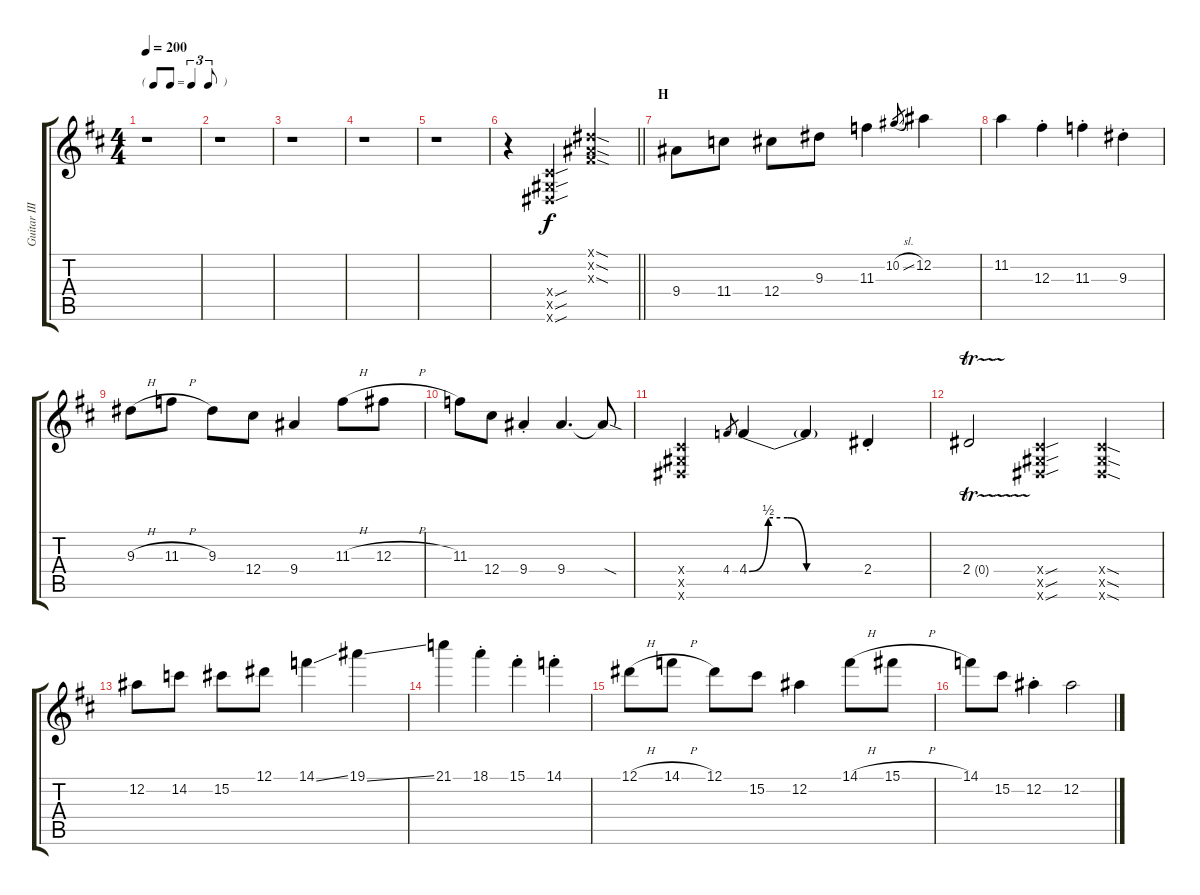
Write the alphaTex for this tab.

\track ("Guitar III(Sakito)" "Guitar III") {instrument distortionguitar}
\staff {score tabs}
\tuning (Eb4 Bb3 Gb3 Db3 Ab2 Eb2) {hide}
\ts (4 4)
\tf triplet8th
\tempo 200
\clef g2
\ks d
r.1{dy f} |
r.1 |
r.1 |
r.1 |
r.1 |
\barLineRight lightlight
r.4 (0.4{sou x} 0.5{sou x} 0.6{sou x}).4 (0.1{sod x} 0.2{sod x} 0.3{sod x}).2 |
\section ("" "H")
9.4.8 11.4.8 12.4.8 9.3.8 11.3.4 10.2{sl}.8{gr} 12.2.4 |
11.2.4 12.3{st}.4 11.3{st}.4 9.3{st}.4 |
9.3{h}.8 11.3{h}.8 9.3.8 12.4.8 9.4.4 11.3{h}.8 12.3{h}.8 |
11.3.8 12.4.8 9.4{st}.4 9.4.4{d} 9.4{sod t}.8 |
(0.4{x} 0.5{x} 0.6{x}).4 4.4.8{gr} 4.4{be (custom 0 0 10 2 20 2 30 0 60 0)}.4 4.4{t}.4 2.4{st}.4 |
2.4{tr (0 16)}.2 (0.4{sou x} 0.5{sou x} 0.6{sou x}).4 (0.4{sod x} 0.5{sod x} 0.6{sod x}).4 |
12.2.8 14.2.8 15.2.8 12.1.8 14.1{ss}.4 19.1{ss}.4 |
21.1.4 18.1{st}.4 15.1{st}.4 14.1{st}.4 |
12.1{h}.8 14.1{h}.8 12.1.8 15.2.8 12.2.4 14.1{h}.8 15.1{h}.8 |
14.1.8 15.2.8 12.2{st}.4 12.2.2
